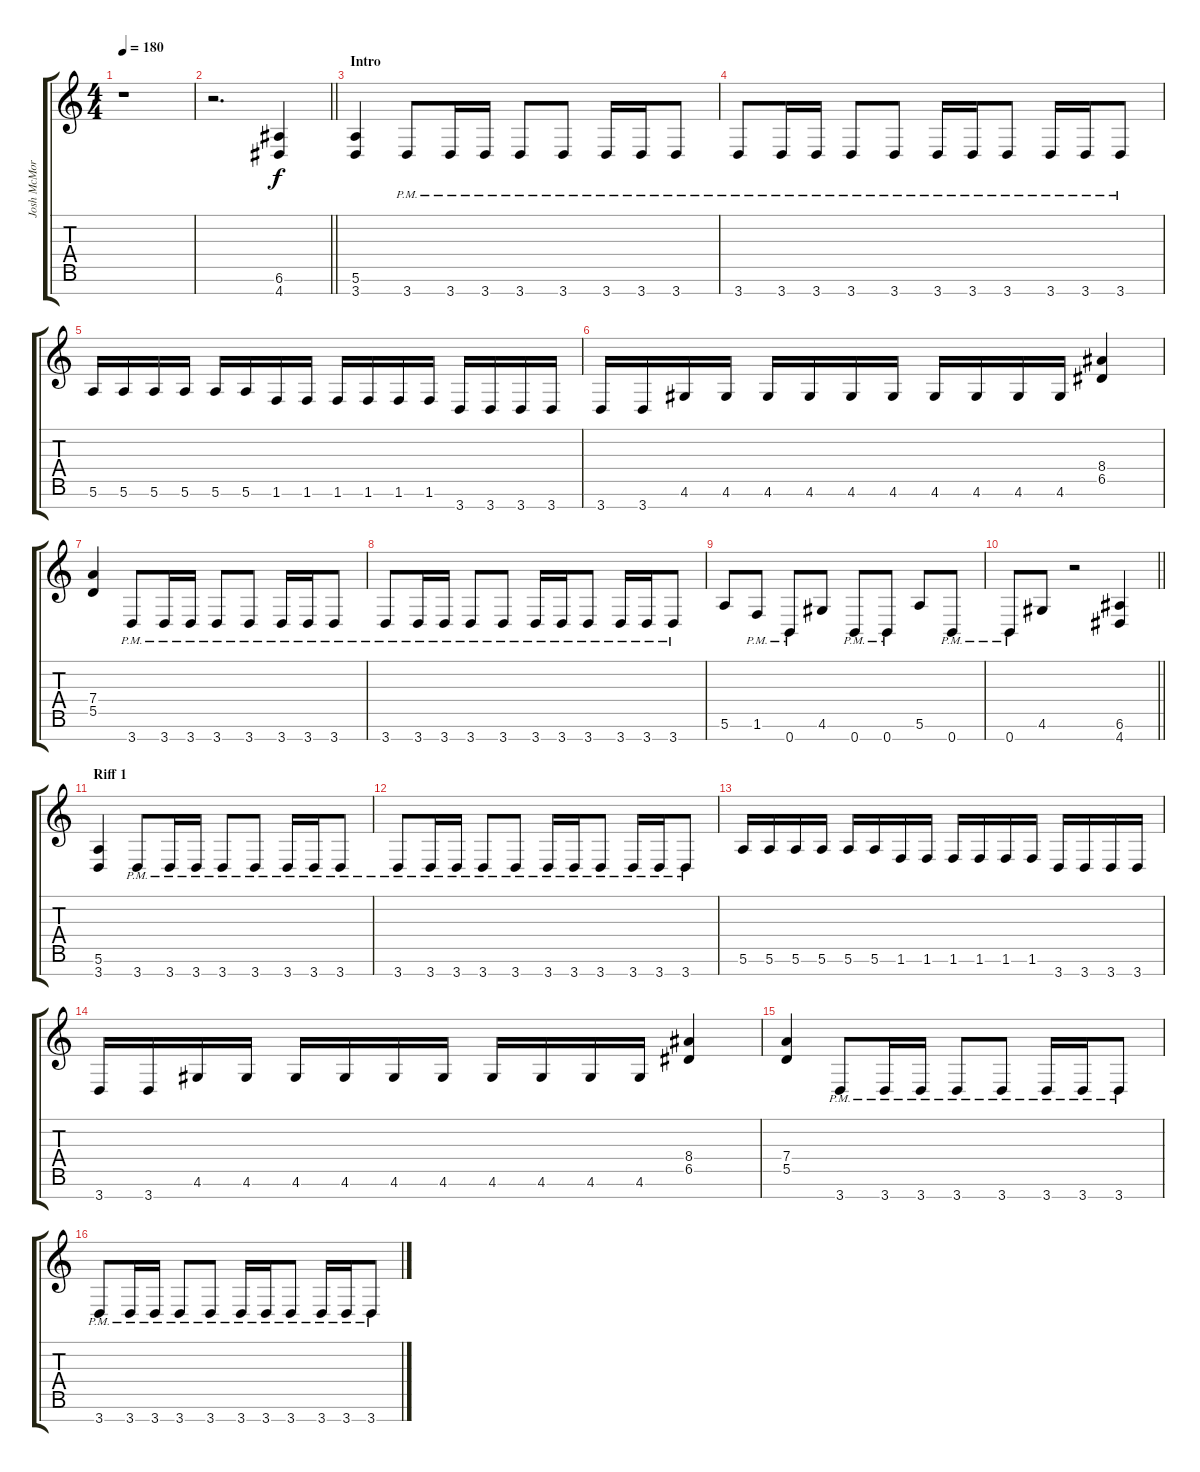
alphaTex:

\track ("Josh McMorran" "Josh McMor") {instrument distortionguitar}
\staff {score tabs}
\tuning (E4 B3 G3 D3 A2 E2 B1) {hide}
\ts (4 4)
\tempo 180
\clef g2
\ks c
r.1{dy f instrument distortionguitar} |
\barLineRight lightlight
r.2{d} (6.6 4.7).4 |
\section ("" "Intro")
(5.6 3.7).4 3.7{pm}.8 3.7{pm}.16 3.7{pm}.16 3.7{pm}.8 3.7{pm}.8 3.7{pm}.16 3.7{pm}.16 3.7{pm}.8 |
3.7{pm}.8 3.7{pm}.16 3.7{pm}.16 3.7{pm}.8 3.7{pm}.8 3.7{pm}.16 3.7{pm}.16 3.7{pm}.8 3.7{pm}.16 3.7{pm}.16 3.7{pm}.8 |
5.6.16 5.6.16 5.6.16 5.6.16 5.6.16 5.6.16 1.6.16 1.6.16 1.6.16 1.6.16 1.6.16 1.6.16 3.7.16 3.7.16 3.7.16 3.7.16 |
3.7.16 3.7.16 4.6.16 4.6.16 4.6.16 4.6.16 4.6.16 4.6.16 4.6.16 4.6.16 4.6.16 4.6.16 (8.4 6.5).4 |
(7.4 5.5).4 3.7{pm}.8 3.7{pm}.16 3.7{pm}.16 3.7{pm}.8 3.7{pm}.8 3.7{pm}.16 3.7{pm}.16 3.7{pm}.8 |
3.7{pm}.8 3.7{pm}.16 3.7{pm}.16 3.7{pm}.8 3.7{pm}.8 3.7{pm}.16 3.7{pm}.16 3.7{pm}.8 3.7{pm}.16 3.7{pm}.16 3.7{pm}.8 |
5.6.8 1.6{pm}.8 0.7{pm}.8 4.6.8 0.7{pm}.8 0.7{pm}.8 5.6.8 0.7{pm}.8 |
\barLineRight lightlight
0.7{pm}.8 4.6.8 r.2 (6.6 4.7).4 |
\section ("" "Riff 1")
(5.6 3.7).4 3.7{pm}.8 3.7{pm}.16 3.7{pm}.16 3.7{pm}.8 3.7{pm}.8 3.7{pm}.16 3.7{pm}.16 3.7{pm}.8 |
3.7{pm}.8 3.7{pm}.16 3.7{pm}.16 3.7{pm}.8 3.7{pm}.8 3.7{pm}.16 3.7{pm}.16 3.7{pm}.8 3.7{pm}.16 3.7{pm}.16 3.7{pm}.8 |
5.6.16 5.6.16 5.6.16 5.6.16 5.6.16 5.6.16 1.6.16 1.6.16 1.6.16 1.6.16 1.6.16 1.6.16 3.7.16 3.7.16 3.7.16 3.7.16 |
3.7.16 3.7.16 4.6.16 4.6.16 4.6.16 4.6.16 4.6.16 4.6.16 4.6.16 4.6.16 4.6.16 4.6.16 (8.4 6.5).4 |
(7.4 5.5).4 3.7{pm}.8 3.7{pm}.16 3.7{pm}.16 3.7{pm}.8 3.7{pm}.8 3.7{pm}.16 3.7{pm}.16 3.7{pm}.8 |
3.7{pm}.8 3.7{pm}.16 3.7{pm}.16 3.7{pm}.8 3.7{pm}.8 3.7{pm}.16 3.7{pm}.16 3.7{pm}.8 3.7{pm}.16 3.7{pm}.16 3.7{pm}.8
